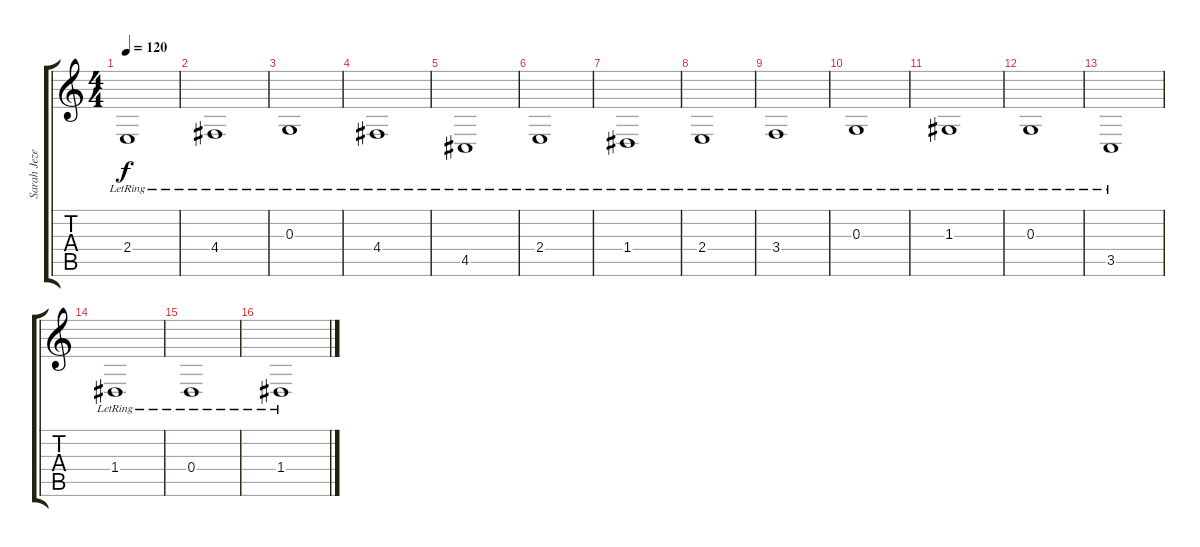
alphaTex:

\track ("Sarah Jezebel Deva" "Sarah Jeze") {instrument choiraahs}
\staff {score tabs}
\tuning (E4 B3 G3 D3 A2 E2) {hide}
\ts (4 4)
\tempo 120
\tempo 98
\tempo 120
\clef g2
\ks c
2.4{lr}.1{dy f instrument choiraahs} |
4.4{lr}.1 |
0.3{lr}.1 |
4.4{lr}.1 |
4.5{lr}.1 |
2.4{lr}.1 |
1.4{lr}.1 |
2.4{lr}.1 |
3.4{lr}.1 |
0.3{lr}.1 |
1.3{lr}.1 |
0.3{lr}.1 |
3.5{lr}.1 |
1.4{lr}.1 |
0.4{lr}.1 |
1.4{lr}.1
